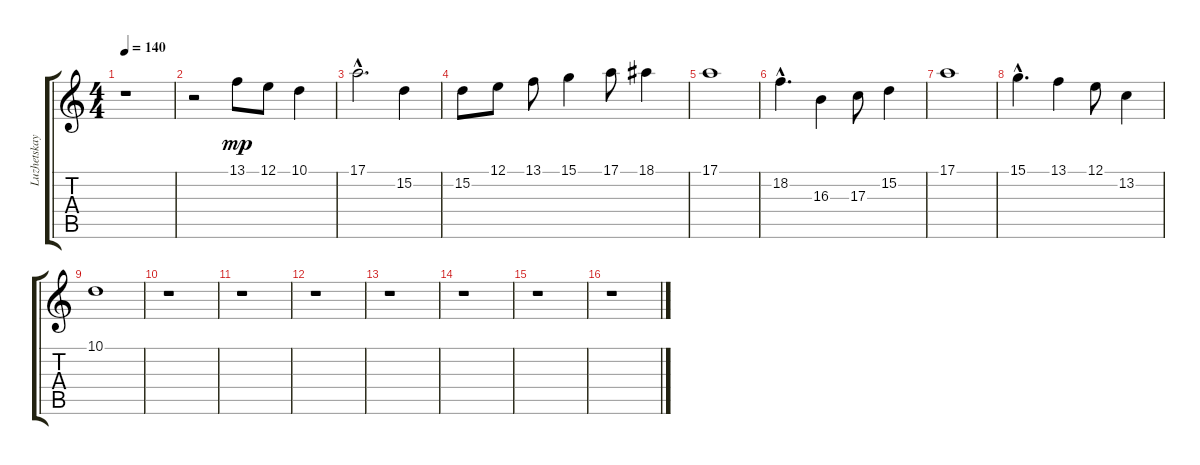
\track ("Luzhetskaya A" "Luzhetskay") {instrument flute}
\staff {score tabs}
\tuning (E4 B3 G3 D3 A2 E2) {hide}
\ts (4 4)
\tempo 140
\clef g2
\ks c
r.1{dy mp} |
r.2 13.1.8 12.1.8 10.1.4 |
17.1{hac}.2{d} 15.2.4 |
15.2.8 12.1.8 13.1.8 15.1.4 17.1.8 18.1.4 |
17.1.1 |
18.2{hac}.4{d volume 16} 16.3.4 17.3.8 15.2.4 |
17.1.1 |
15.1{hac}.4{d volume 16} 13.1.4 12.1.8 13.2.4 |
10.1.1 |
r.1 |
r.1 |
r.1 |
r.1 |
r.1 |
r.1 |
r.1
